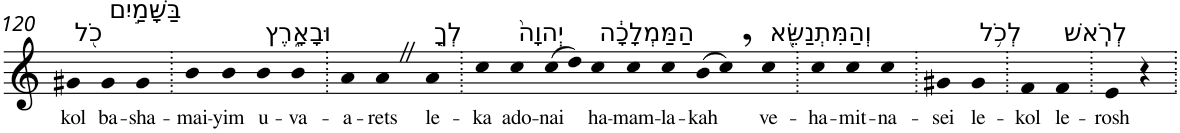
**kern	**text
*part1	*part1
*staff1	*staff1
*I"Piano	*
*I'Pno	*
!!LO:PB:g=z
*clefG2	*
*k[]	*
=120	=120
!LO:TX:a:t=כֹ֖ל	!
!	!LO:LY:b
4g#X	kol
!LO:TX:a:t=בַּשָּׁמַ֣יִם	!
!	!LO:LY:b
4g#	ba-
!	!LO:LY:b
4g#	-sha-
=121.	=121.
!	!LO:LY:b
4b	-mai-
!	!LO:LY:b
4b	-yim
!LO:TX:a:t=וּבָאָ֑רֶץ	!
!	!LO:LY:b
4b	u-
!	!LO:LY:b
4b	-va-
=122.	=122.
!	!LO:LY:b
4a	-a-
!	!LO:LY:b
4aZ	-rets
!LO:TX:a:t=לְךָ֤	!
!	!LO:LY:b
4a	le-
=123.	=123.
!	!LO:LY:b
4cc	-ka
!LO:TX:a:t=יְהוָה֙	!
!	!LO:LY:b
4cc	ado-
!	!LO:LY:b
(>8cc	-nai
8dd)	.
!LO:TX:a:t=הַמַּמְלָכָ֔ה	!
!	!LO:LY:b
4cc	ha-
!	!LO:LY:b
4cc	-mam-
!	!LO:LY:b
4cc	-la-
!	!LO:LY:b
(>8b	-kah
8cc,)	.
!LO:TX:a:t=וְהַמִּתְנַשֵּׂ֖א	!
!	!LO:LY:b
4cc	ve-
=124.	=124.
!	!LO:LY:b
4cc	-ha-
!	!LO:LY:b
4cc	-mit-
!	!LO:LY:b
4cc	-na-
=125.	=125.
!	!LO:LY:b
4g#X	-sei
!LO:TX:a:t=לְכֹ֥ל	!
!	!LO:LY:b
4g#	le-
=126.	=126.
!	!LO:LY:b
4f	-kol
!LO:TX:a:t=לְרֹֽאשׁ	!
!	!LO:LY:b
4f	le-
=127.	=127.
!	!LO:LY:b
4e	-rosh
4r	.
=.	=.
*-	*-
